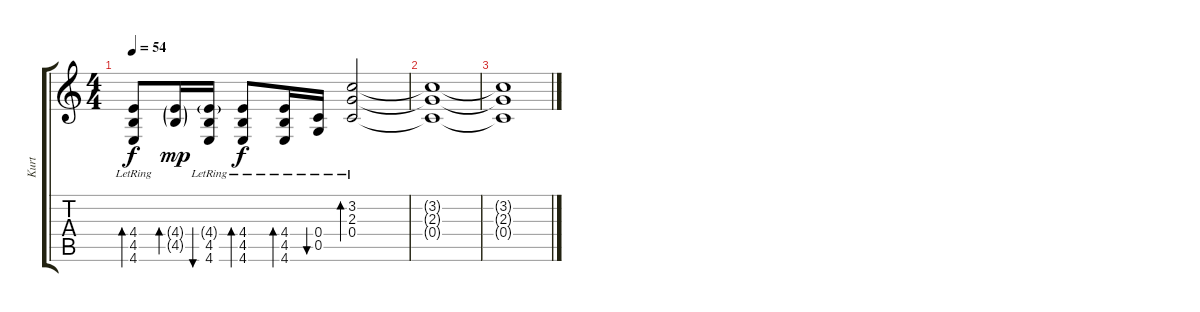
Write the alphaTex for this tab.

\track ("Kurt" "Kurt") {instrument acousticguitarsteel}
\staff {score tabs}
\tuning (D4 A3 F3 C3 G2 C2) {hide}
\ts (4 4)
\tempo 54
\clef g2
\ks c
(4.4{lr} 4.5{lr} 4.6{lr}).8{bd 60 dy f} (4.4{g} 4.5{g}).16{bd 60 dy mp} (4.4{g lr} 4.5 4.6).16{bu 60} (4.4{lr} 4.5{lr} 4.6{lr}).8{bd 60 dy f} (4.4{lr} 4.5{lr} 4.6{lr}).16{bd 60} (0.4{lr} 0.5{lr}).16{bu 60} (3.2 2.3{lr} 0.4{lr}).2{bd 60} |
(3.2{t} 2.3{t} 0.4{t}).1 |
(3.2{t} 2.3{t} 0.4{t}).1
